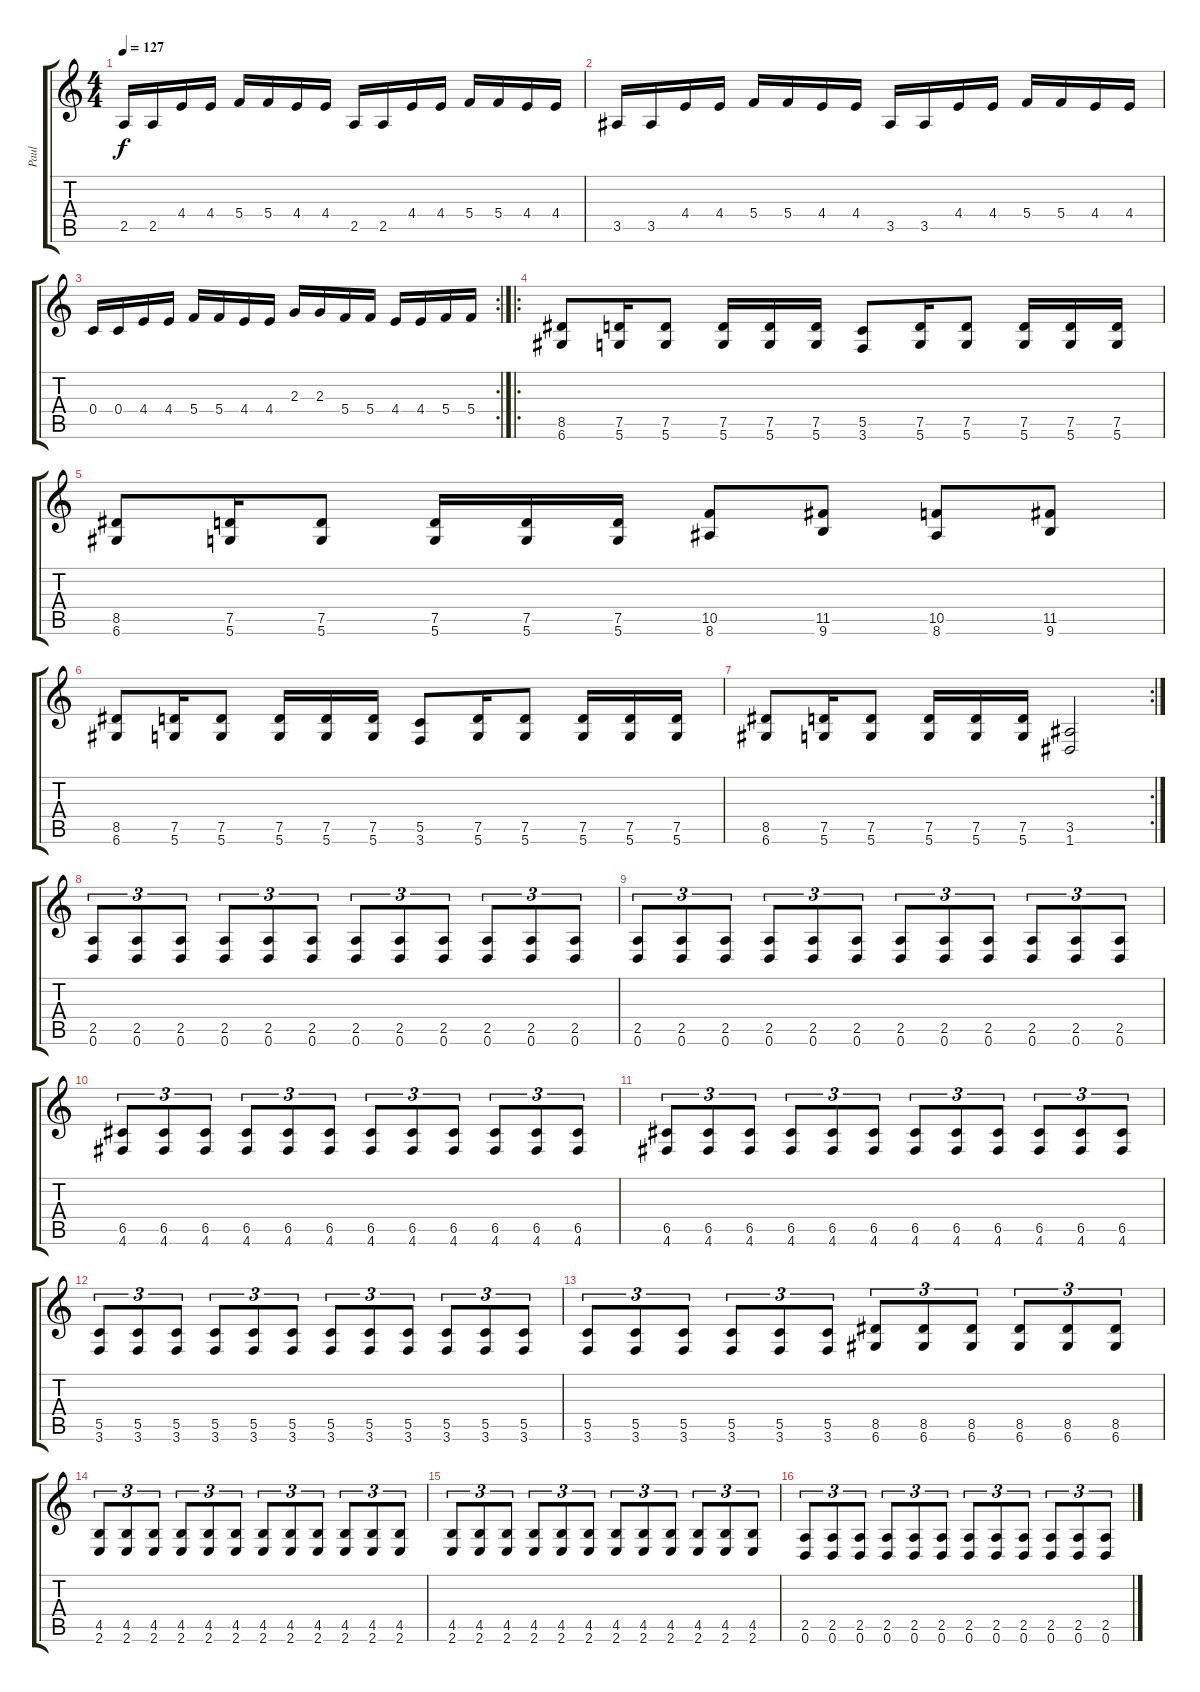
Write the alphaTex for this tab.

\track ("Paul" "Paul") {instrument distortionguitar}
\staff {score tabs}
\tuning (D4 A3 F3 C3 G2 D2) {hide}
\ts (4 4)
\tempo 127
\clef g2
\ks c
2.5.16{dy f} 2.5.16 4.4.16 4.4.16 5.4.16 5.4.16 4.4.16 4.4.16 2.5.16 2.5.16 4.4.16 4.4.16 5.4.16 5.4.16 4.4.16 4.4.16 |
3.5.16 3.5.16 4.4.16 4.4.16 5.4.16 5.4.16 4.4.16 4.4.16 3.5.16 3.5.16 4.4.16 4.4.16 5.4.16 5.4.16 4.4.16 4.4.16 |
\rc 2
0.4.16 0.4.16 4.4.16 4.4.16 5.4.16 5.4.16 4.4.16 4.4.16 2.3.16 2.3.16 5.4.16 5.4.16 4.4.16 4.4.16 5.4.16 5.4.16 |
\ro
(8.5 6.6).8 (7.5 5.6).16 (7.5 5.6).8 (7.5 5.6).16 (7.5 5.6).16 (7.5 5.6).16 (5.5 3.6).8 (7.5 5.6).16 (7.5 5.6).8 (7.5 5.6).16 (7.5 5.6).16 (7.5 5.6).16 |
(8.5 6.6).8 (7.5 5.6).16 (7.5 5.6).8 (7.5 5.6).16 (7.5 5.6).16 (7.5 5.6).16 (10.5 8.6).8 (11.5 9.6).8 (10.5 8.6).8 (11.5 9.6).8 |
(8.5 6.6).8 (7.5 5.6).16 (7.5 5.6).8 (7.5 5.6).16 (7.5 5.6).16 (7.5 5.6).16 (5.5 3.6).8 (7.5 5.6).16 (7.5 5.6).8 (7.5 5.6).16 (7.5 5.6).16 (7.5 5.6).16 |
\rc 2
(8.5 6.6).8 (7.5 5.6).16 (7.5 5.6).8 (7.5 5.6).16 (7.5 5.6).16 (7.5 5.6).16 (3.5 1.6).2 |
(2.5 0.6).8{tu (3 2)} (2.5 0.6).8{tu (3 2)} (2.5 0.6).8{tu (3 2)} (2.5 0.6).8{tu (3 2)} (2.5 0.6).8{tu (3 2)} (2.5 0.6).8{tu (3 2)} (2.5 0.6).8{tu (3 2)} (2.5 0.6).8{tu (3 2)} (2.5 0.6).8{tu (3 2)} (2.5 0.6).8{tu (3 2)} (2.5 0.6).8{tu (3 2)} (2.5 0.6).8{tu (3 2)} |
(2.5 0.6).8{tu (3 2)} (2.5 0.6).8{tu (3 2)} (2.5 0.6).8{tu (3 2)} (2.5 0.6).8{tu (3 2)} (2.5 0.6).8{tu (3 2)} (2.5 0.6).8{tu (3 2)} (2.5 0.6).8{tu (3 2)} (2.5 0.6).8{tu (3 2)} (2.5 0.6).8{tu (3 2)} (2.5 0.6).8{tu (3 2)} (2.5 0.6).8{tu (3 2)} (2.5 0.6).8{tu (3 2)} |
(6.5 4.6).8{tu (3 2)} (6.5 4.6).8{tu (3 2)} (6.5 4.6).8{tu (3 2)} (6.5 4.6).8{tu (3 2)} (6.5 4.6).8{tu (3 2)} (6.5 4.6).8{tu (3 2)} (6.5 4.6).8{tu (3 2)} (6.5 4.6).8{tu (3 2)} (6.5 4.6).8{tu (3 2)} (6.5 4.6).8{tu (3 2)} (6.5 4.6).8{tu (3 2)} (6.5 4.6).8{tu (3 2)} |
(6.5 4.6).8{tu (3 2)} (6.5 4.6).8{tu (3 2)} (6.5 4.6).8{tu (3 2)} (6.5 4.6).8{tu (3 2)} (6.5 4.6).8{tu (3 2)} (6.5 4.6).8{tu (3 2)} (6.5 4.6).8{tu (3 2)} (6.5 4.6).8{tu (3 2)} (6.5 4.6).8{tu (3 2)} (6.5 4.6).8{tu (3 2)} (6.5 4.6).8{tu (3 2)} (6.5 4.6).8{tu (3 2)} |
(5.5 3.6).8{tu (3 2)} (5.5 3.6).8{tu (3 2)} (5.5 3.6).8{tu (3 2)} (5.5 3.6).8{tu (3 2)} (5.5 3.6).8{tu (3 2)} (5.5 3.6).8{tu (3 2)} (5.5 3.6).8{tu (3 2)} (5.5 3.6).8{tu (3 2)} (5.5 3.6).8{tu (3 2)} (5.5 3.6).8{tu (3 2)} (5.5 3.6).8{tu (3 2)} (5.5 3.6).8{tu (3 2)} |
(5.5 3.6).8{tu (3 2)} (5.5 3.6).8{tu (3 2)} (5.5 3.6).8{tu (3 2)} (5.5 3.6).8{tu (3 2)} (5.5 3.6).8{tu (3 2)} (5.5 3.6).8{tu (3 2)} (8.5 6.6).8{tu (3 2)} (8.5 6.6).8{tu (3 2)} (8.5 6.6).8{tu (3 2)} (8.5 6.6).8{tu (3 2)} (8.5 6.6).8{tu (3 2)} (8.5 6.6).8{tu (3 2)} |
(4.5 2.6).8{tu (3 2)} (4.5 2.6).8{tu (3 2)} (4.5 2.6).8{tu (3 2)} (4.5 2.6).8{tu (3 2)} (4.5 2.6).8{tu (3 2)} (4.5 2.6).8{tu (3 2)} (4.5 2.6).8{tu (3 2)} (4.5 2.6).8{tu (3 2)} (4.5 2.6).8{tu (3 2)} (4.5 2.6).8{tu (3 2)} (4.5 2.6).8{tu (3 2)} (4.5 2.6).8{tu (3 2)} |
(4.5 2.6).8{tu (3 2)} (4.5 2.6).8{tu (3 2)} (4.5 2.6).8{tu (3 2)} (4.5 2.6).8{tu (3 2)} (4.5 2.6).8{tu (3 2)} (4.5 2.6).8{tu (3 2)} (4.5 2.6).8{tu (3 2)} (4.5 2.6).8{tu (3 2)} (4.5 2.6).8{tu (3 2)} (4.5 2.6).8{tu (3 2)} (4.5 2.6).8{tu (3 2)} (4.5 2.6).8{tu (3 2)} |
(2.5 0.6).8{tu (3 2)} (2.5 0.6).8{tu (3 2)} (2.5 0.6).8{tu (3 2)} (2.5 0.6).8{tu (3 2)} (2.5 0.6).8{tu (3 2)} (2.5 0.6).8{tu (3 2)} (2.5 0.6).8{tu (3 2)} (2.5 0.6).8{tu (3 2)} (2.5 0.6).8{tu (3 2)} (2.5 0.6).8{tu (3 2)} (2.5 0.6).8{tu (3 2)} (2.5 0.6).8{tu (3 2)}
